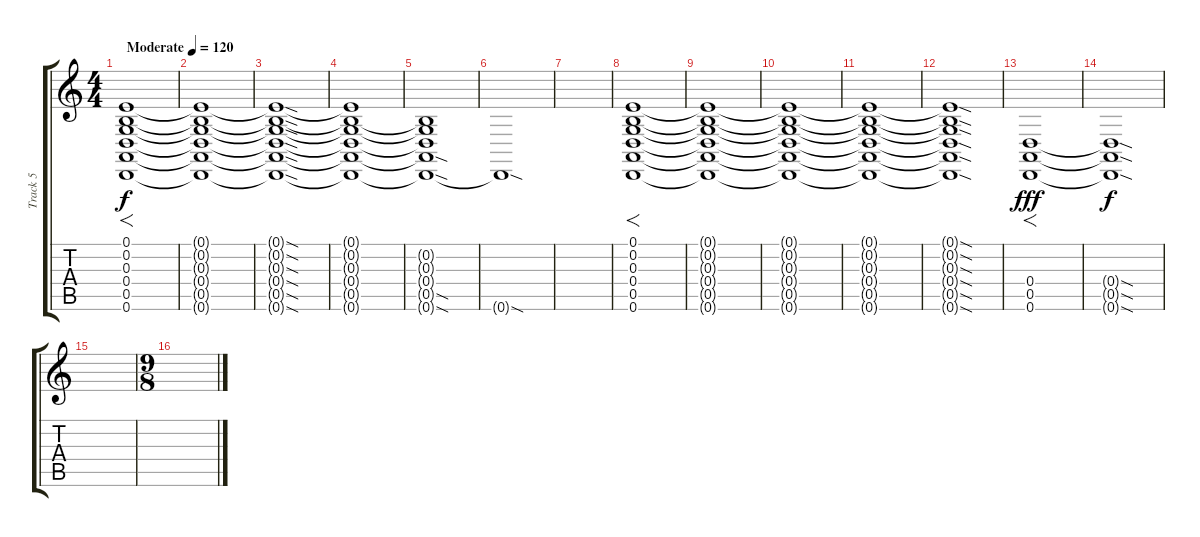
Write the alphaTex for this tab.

\track ("Track 5" "Track 5") {instrument helicopter}
\staff {score tabs}
\tuning (E4 B3 G3 D3 A2 D2) {hide}
\ts (4 4)
\tempo (120 "Moderate")
\clef g2
\ks c
(0.1 0.2 0.3 0.4 0.5 0.6).1{f dy f instrument helicopter} |
(0.1{t} 0.2{t} 0.3{t} 0.4{t} 0.5{t} 0.6{t}).1 |
(0.1{sod t} 0.2{sod t} 0.3{sod t} 0.4{sod t} 0.5{sod t} 0.6{sod t}).1 |
(0.1{t} 0.2{t} 0.3{t} 0.4{t} 0.5{t} 0.6{t}).1 |
(0.2{t} 0.3{t} 0.4{t} 0.5{sod t} 0.6{sod t}).1 |
0.6{sod t}.1 |
|
(0.1 0.2 0.3 0.4 0.5 0.6).1{f} |
(0.1{t} 0.2{t} 0.3{t} 0.4{t} 0.5{t} 0.6{t}).1 |
(0.1{t} 0.2{t} 0.3{t} 0.4{t} 0.5{t} 0.6{t}).1 |
(0.1{t} 0.2{t} 0.3{t} 0.4{t} 0.5{t} 0.6{t}).1 |
(0.1{sod t} 0.2{sod t} 0.3{sod t} 0.4{sod t} 0.5{sod t} 0.6{sod t}).1 |
(0.4 0.5 0.6).1{f dy fff} |
(0.4{sod t} 0.5{sod t} 0.6{sod t}).1{dy f} |
|
\ts (9 8)
